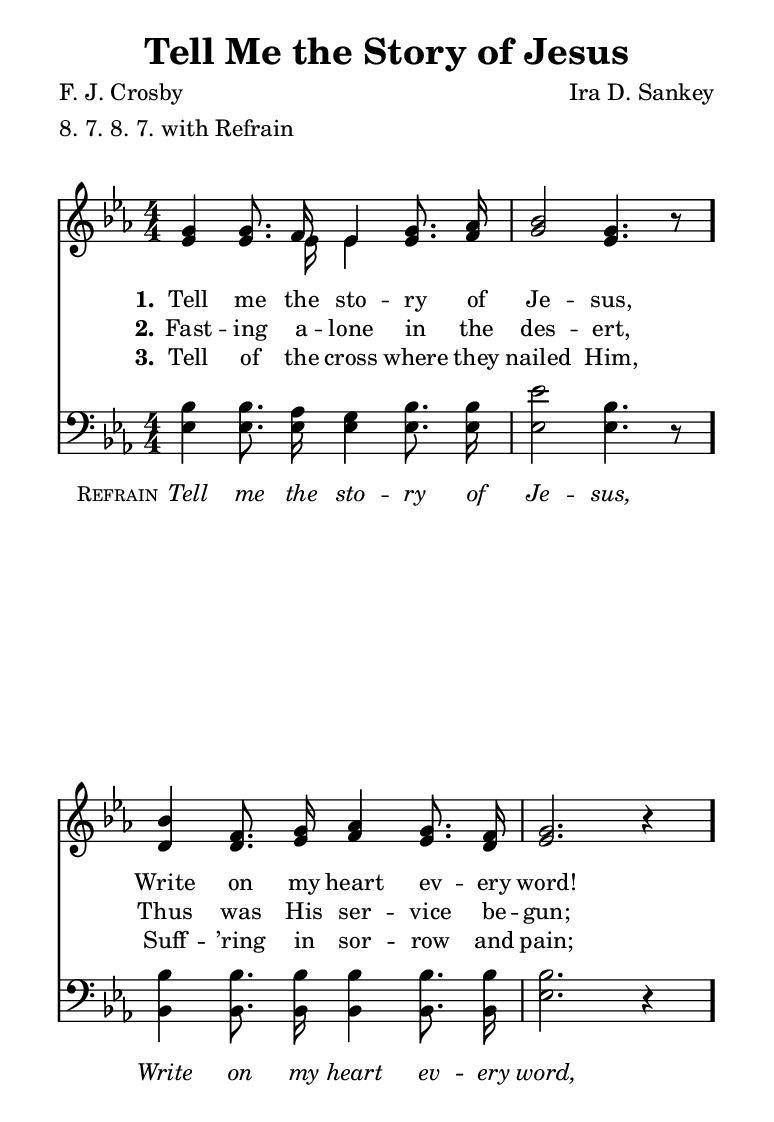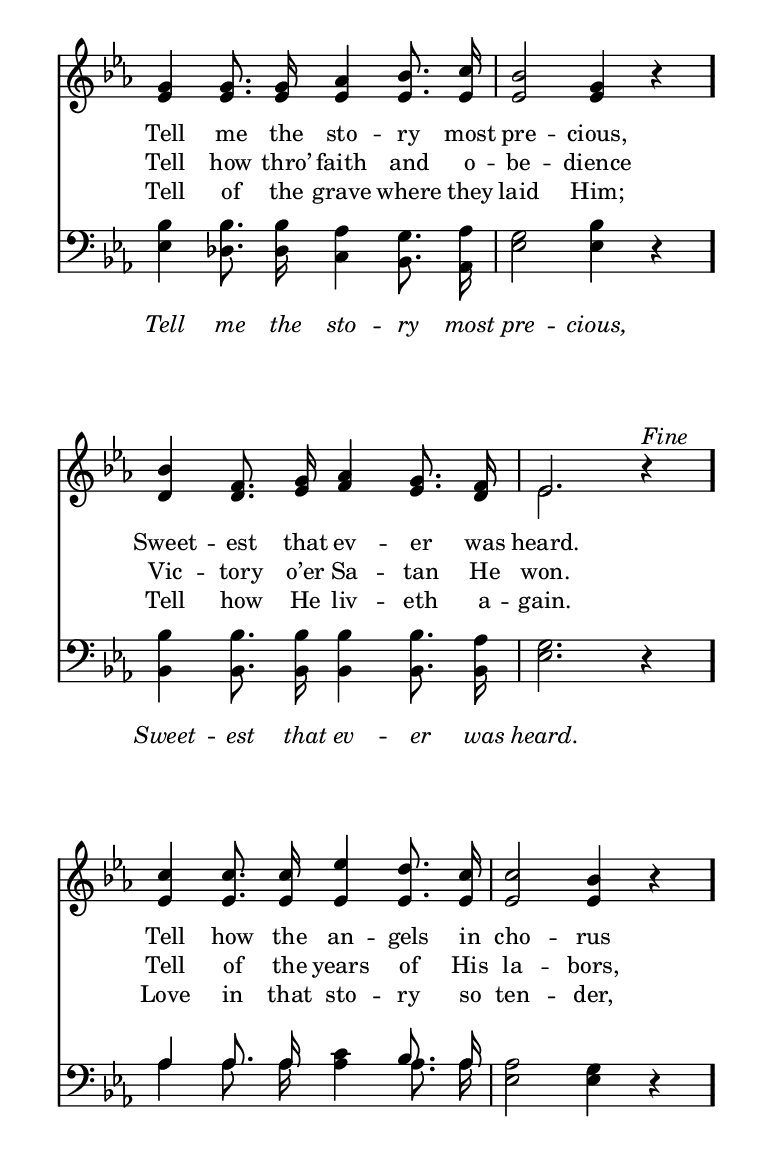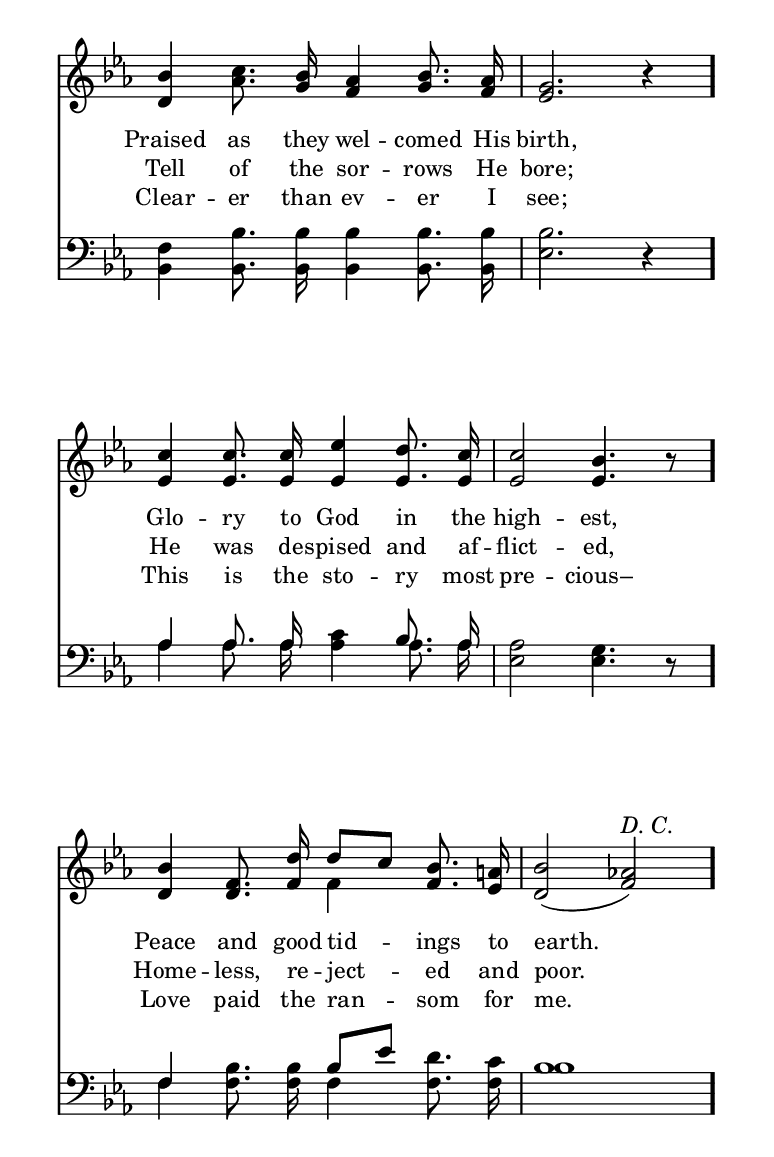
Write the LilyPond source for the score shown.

\include "common/global.ily"
\paper {
  \include "common/paper.ily"
}

\header{
  hymnnumber = "358"
  title = "Tell Me the Story of Jesus"
  tunename = ""
  meter = "8. 7. 8. 7. with Refrain"
  poet = "F. J. Crosby"
  composer = "Ira D. Sankey"
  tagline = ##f
}

global = {
  \include "common/overrides.ily"
  \override Staff.TimeSignature.style = #'numbered
  \time 4/4
  \override Score.MetronomeMark.transparent = ##t % hide all fermata changes too
  \tempo 4=80
  \key ees \major
  \autoBeamOff
}

patternA = { c4 c8. c16 c4 c8. c16 | } % s2 s4. r8

refrainNotesSoprano = {
\global
\relative c'' {

  \changePitch \patternA { g g f ees g aes | } bes2 g4. r8
  \changePitch \patternA { bes f g aes g f | } g2. r4
  \changePitch \patternA { g g g aes bes c | } bes2 g4 r4
  \changePitch \patternA { bes f g aes g f | } ees2. r4^\markup{\italic Fine}

}
}

notesSoprano = {
\global
\relative c'' {

  \refrainNotesSoprano
  \changePitch \patternA { c c c ees d c | } c2 bes4 r4
  \changePitch \patternA { bes c bes aes bes aes | } g2. r4
  \changePitch \patternA { c c c ees d c | } c2 bes4. r8
  \changePitch \patternA { bes f d' } d8[ c] bes8. a16 | bes2( aes!)^\markup{\italic {D. C.}} |

  \bar "." % not actually the end, so not "|."

}
}

refrainNotesAlto = {
\global
\relative e' {

  \changePitch \patternA { ees ees ees ees ees f | } g2 ees4. r8
  \changePitch \patternA { d d ees f ees d | } ees2. r4
  \changePitch \patternA { ees ees ees ees ees ees | } ees2 ees4 r4
  \changePitch \patternA { d d ees f ees d | } ees2. r4

}
}

notesAlto = {
\global
\relative e' {

  \refrainNotesAlto
  \changePitch \patternA { ees ees ees ees ees ees | } ees2 ees4 r4
  \changePitch \patternA { d aes' g f g f | } ees2. r4
  \changePitch \patternA { ees ees ees ees ees ees | } ees2 ees4. r8
  \changePitch \patternA { d d f f f ees } d2( f) |

}
}

refrainNotesTenor = {
\global
\relative a {

  \changePitch \patternA { bes bes aes g bes bes | } ees2 bes4. r8
  \changePitch \patternA { bes bes bes bes bes bes | } bes2. r4
  \changePitch \patternA { bes bes bes aes g aes | } g2 bes4 r4
  \changePitch \patternA { bes bes bes bes bes aes | } g2. r4

}
}

notesTenor = {
\global
\relative a {

  \refrainNotesTenor
  \changePitch \patternA { aes aes aes c bes aes | } aes2 g4 r4
  \changePitch \patternA { f bes bes bes bes bes | } bes2. r4
  \changePitch \patternA { aes aes aes c bes aes | } aes2 g4. r8
  \changePitch \patternA { f bes bes } bes8[ ees] d8. c16 | bes1 |

}
}

refrainNotesBass = {
\global
\relative f {

  \changePitch \patternA { ees ees ees ees ees ees | } ees2 ees4. r8
  \changePitch \patternA { bes bes bes bes bes bes | } ees2. r4
  \changePitch \patternA { ees des des c bes aes | } ees'2 ees4 r4
  \changePitch \patternA { bes bes bes bes bes bes | } ees2. r4

}
}

notesBass = {
\global
\relative f {

  \refrainNotesBass
  \changePitch \patternA { aes aes aes aes aes aes | } ees2 ees4 r4
  \changePitch \patternA { bes bes bes bes bes bes | } ees2. r4
  \changePitch \patternA { aes aes aes aes aes aes | } ees2 ees4. r8
  \changePitch \patternA { f f f f f f | } bes1 |

}
}

Refrain = {
\set stanza = \markup \small \normal-text \caps "Refrain"
\lyricmode {

\italicsOn Tell me the sto -- ry of Je -- sus, \bar "."
Write on my heart ev -- ery word, \bar "." % original has comma here but exclamation point in second line of first verse
Tell me the sto -- ry most pre -- cious, \bar "."
Sweet -- est that ev -- er was heard. \bar "."

}
}

wordsA = \lyricmode {
\set stanza = "1."

Tell me the sto -- ry of Je -- sus, \bar "."
Write on my heart ev -- ery word! \bar "."
Tell me the sto -- ry most pre -- cious, \bar "."
Sweet -- est that ev -- er was heard. \bar "."
Tell how the an -- gels in cho -- rus \bar "."
Praised as they wel -- comed His birth, \bar "."
Glo -- ry to God in the high -- est, \bar "."
Peace and good tid -- ings to earth. \bar "."

}

wordsB = \lyricmode {
\set stanza = "2."

Fast -- ing a -- lone in the des -- ert,
Thus was His ser -- vice be -- gun;
Tell how thro’ faith and o -- be -- dience
Vic -- tory o’er Sa -- tan He won.
Tell of the years of His la -- bors,
Tell of the sor -- rows He bore;
He was de -- spised and af -- flict -- ed,
Home -- less, re -- ject -- ed and poor.

}

wordsC = \lyricmode {
\set stanza = "3."

Tell of the cross where they nailed Him,
Suff -- ’ring in sor -- row and pain;
Tell of the grave where they laid Him;
Tell how He liv -- eth a -- gain.
Love in that sto -- ry so ten -- der,
Clear -- er than ev -- er I see;
This is the sto -- ry most pre -- cious–
Love paid the ran -- som for me.

}

\score {
  \context ChoirStaff <<
    \context Staff = upper <<
      \set Staff.autoBeaming = ##f
      \set ChoirStaff.systemStartDelimiter = #'SystemStartBar
      \set ChoirStaff.printPartCombineTexts = ##f
      \partcombine #'(2 . 9) \notesSoprano \notesAlto
      \context NullVoice = sopranos { \voiceOne << \notesSoprano >> }
      \context NullVoice = altos { \voiceTwo << \notesAlto >> }
      \context Lyrics = one   \lyricsto sopranos \wordsA
      \context Lyrics = two   \lyricsto sopranos \wordsB
      \context Lyrics = three \lyricsto sopranos \wordsC
    >>
    \context Staff = men <<
      \set Staff.autoBeaming = ##f
      \clef bass
      \set ChoirStaff.printPartCombineTexts = ##f
      \partcombine #'(2 . 9) \notesTenor \notesBass
      \context NullVoice = tenors { \voiceOne << \notesTenor >> }
      \context NullVoice = basses { \voiceTwo << \notesBass >> }
    >>
    \new Lyrics \with { alignBelowContext = men } \lyricsto sopranos \Refrain
  >>
  \layout {
    \include "common/layout.ily"
  }
}

\score {
  \context ChoirStaff <<
    \context Staff = upper <<
      \context Voice = sopranos { \voiceOne { \notesSoprano \refrainNotesSoprano } }
      \context Voice = altos { \voiceTwo { \notesAlto \refrainNotesAlto } }
    >>
    \context Staff = men <<
      \clef bass
      \context Voice = tenors { \voiceOne { \notesTenor \refrainNotesTenor } }
      \context Voice = basses { \voiceTwo { \notesBass \refrainNotesBass } }
    >>
  >>
  \midi{
    \include "common/midi.ily"
  }
}

\version "2.19.49"  % necessary for upgrading to future LilyPond versions.

% vi:set et ts=2 sw=2 ai nocindent syntax=lilypond:
